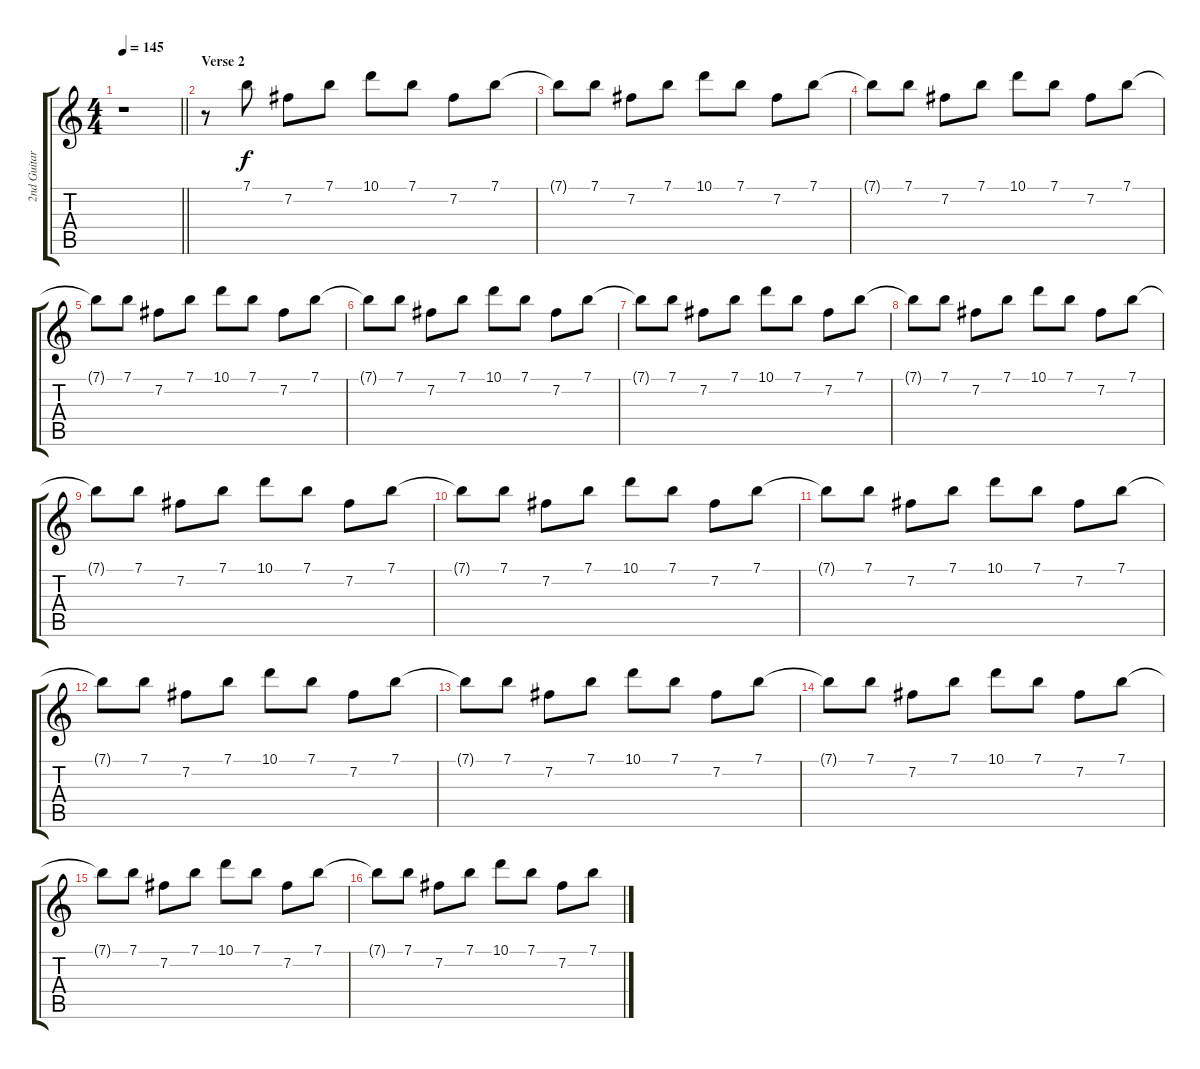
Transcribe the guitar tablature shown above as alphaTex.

\track ("2nd Guitar" "2nd Guitar") {instrument acousticguitarsteel}
\staff {score tabs}
\tuning (E4 B3 G3 D3 A2 E2) {hide}
\ts (4 4)
\tempo 145
\clef g2
\barLineRight lightlight
\ks c
r.1{dy f} |
\section ("" "Verse 2")
r.8 7.1.8 7.2.8 7.1.8 10.1.8 7.1.8 7.2.8 7.1.8 |
7.1{t}.8 7.1.8 7.2.8 7.1.8 10.1.8 7.1.8 7.2.8 7.1.8 |
7.1{t}.8 7.1.8 7.2.8 7.1.8 10.1.8 7.1.8 7.2.8 7.1.8 |
7.1{t}.8 7.1.8 7.2.8 7.1.8 10.1.8 7.1.8 7.2.8 7.1.8 |
7.1{t}.8 7.1.8 7.2.8 7.1.8 10.1.8 7.1.8 7.2.8 7.1.8 |
7.1{t}.8 7.1.8 7.2.8 7.1.8 10.1.8 7.1.8 7.2.8 7.1.8 |
7.1{t}.8 7.1.8 7.2.8 7.1.8 10.1.8 7.1.8 7.2.8 7.1.8 |
7.1{t}.8 7.1.8 7.2.8 7.1.8 10.1.8 7.1.8 7.2.8 7.1.8 |
7.1{t}.8 7.1.8 7.2.8 7.1.8 10.1.8 7.1.8 7.2.8 7.1.8 |
7.1{t}.8 7.1.8 7.2.8 7.1.8 10.1.8 7.1.8{txt ""} 7.2.8 7.1.8 |
7.1{t}.8 7.1.8 7.2.8 7.1.8 10.1.8 7.1.8 7.2.8 7.1.8 |
7.1{t}.8 7.1.8 7.2.8 7.1.8 10.1.8 7.1.8 7.2.8 7.1.8 |
7.1{t}.8 7.1.8 7.2.8 7.1.8 10.1.8 7.1.8 7.2.8 7.1.8 |
7.1{t}.8 7.1.8 7.2.8 7.1.8 10.1.8 7.1.8 7.2.8 7.1.8 |
7.1{t}.8 7.1.8 7.2.8 7.1.8 10.1.8 7.1.8 7.2.8 7.1.8
